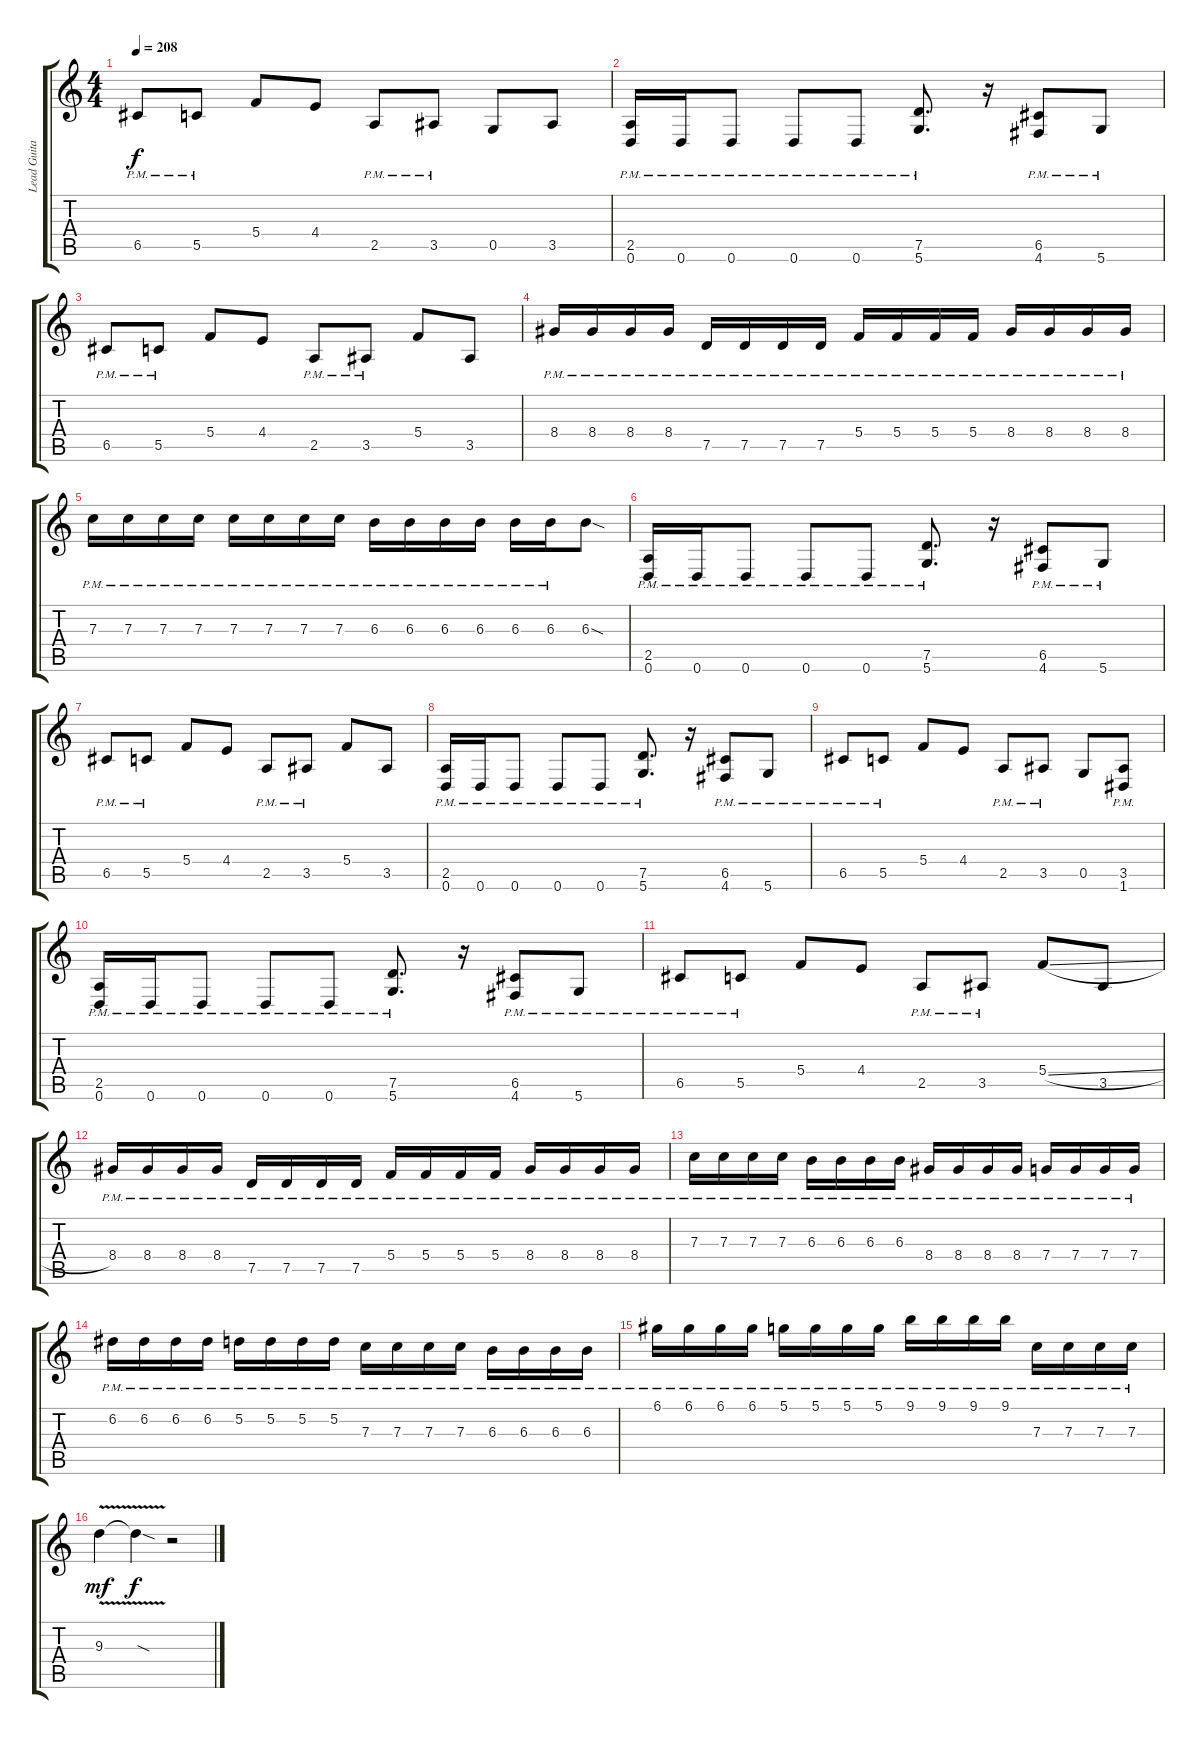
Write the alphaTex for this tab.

\track ("Lead Guitar" "Lead Guita") {instrument distortionguitar}
\staff {score tabs}
\tuning (D4 A3 F3 C3 G2 D2) {hide}
\ts (4 4)
\tempo 208
\clef g2
\ks c
6.5{pm}.8{dy f} 5.5{pm}.8 5.4.8 4.4.8 2.5{pm}.8 3.5{pm}.8 0.5.8 3.5.8 |
(2.5{pm} 0.6{pm}).16 0.6{pm}.16 0.6{pm}.8 0.6{pm}.8 0.6{pm}.8 (7.5{pm} 5.6{pm}).8{d} r.16 (6.5 4.6{pm}).8 5.6{pm}.8 |
6.5{pm}.8 5.5{pm}.8 5.4.8 4.4.8 2.5{pm}.8 3.5{pm}.8 5.4.8 3.5.8 |
8.4{pm}.16{volume 10 balance 4} 8.4{pm}.16 8.4{pm}.16 8.4{pm}.16 7.5{pm}.16 7.5{pm}.16 7.5{pm}.16 7.5{pm}.16 5.4{pm}.16 5.4{pm}.16 5.4{pm}.16 5.4{pm}.16 8.4{pm}.16 8.4{pm}.16 8.4{pm}.16 8.4{pm}.16 |
7.3{pm}.16 7.3{pm}.16 7.3{pm}.16 7.3{pm}.16 7.3{pm}.16 7.3{pm}.16 7.3{pm}.16 7.3{pm}.16 6.3{pm}.16 6.3{pm}.16 6.3{pm}.16 6.3{pm}.16 6.3{pm}.16 6.3{pm}.16 6.3{sod}.8 |
(2.5{pm} 0.6{pm}).16{volume 12 balance 13} 0.6{pm}.16 0.6{pm}.8 0.6{pm}.8 0.6{pm}.8 (7.5{pm} 5.6{pm}).8{d} r.16 (6.5 4.6{pm}).8 5.6{pm}.8 |
6.5{pm}.8 5.5{pm}.8 5.4.8 4.4.8 2.5{pm}.8 3.5{pm}.8 5.4.8 3.5.8 |
(2.5{pm} 0.6{pm}).16 0.6{pm}.16 0.6{pm}.8 0.6{pm}.8 0.6{pm}.8 (7.5{pm} 5.6{pm}).8{d} r.16 (6.5 4.6{pm}).8 5.6{pm}.8 |
6.5{pm}.8 5.5{pm}.8 5.4.8 4.4.8 2.5{pm}.8 3.5{pm}.8 0.5.8 (3.5{pm} 1.6{pm}).8 |
(2.5{pm} 0.6{pm}).16 0.6{pm}.16 0.6{pm}.8 0.6{pm}.8 0.6{pm}.8 (7.5{pm} 5.6{pm}).8{d} r.16 (6.5 4.6{pm}).8 5.6{pm}.8 |
6.5{pm}.8 5.5{pm}.8 5.4.8 4.4.8 2.5{pm}.8 3.5{pm}.8 5.4{sl}.8 3.5.8 |
8.4{pm}.16{volume 10 balance 12} 8.4{pm}.16 8.4{pm}.16 8.4{pm}.16 7.5{pm}.16 7.5{pm}.16 7.5{pm}.16 7.5{pm}.16 5.4{pm}.16 5.4{pm}.16 5.4{pm}.16 5.4{pm}.16 8.4{pm}.16 8.4{pm}.16 8.4{pm}.16 8.4{pm}.16 |
7.3{pm}.16 7.3{pm}.16 7.3{pm}.16 7.3{pm}.16 6.3{pm}.16 6.3{pm}.16 6.3{pm}.16 6.3{pm}.16 8.4{pm}.16 8.4{pm}.16 8.4{pm}.16 8.4{pm}.16 7.4{pm}.16 7.4{pm}.16 7.4{pm}.16 7.4{pm}.16 |
6.2{pm}.16 6.2{pm}.16 6.2{pm}.16 6.2{pm}.16 5.2{pm}.16 5.2{pm}.16 5.2{pm}.16 5.2{pm}.16 7.3{pm}.16 7.3{pm}.16 7.3{pm}.16 7.3{pm}.16 6.3{pm}.16 6.3{pm}.16 6.3{pm}.16 6.3{pm}.16 |
6.1{pm}.16 6.1{pm}.16 6.1{pm}.16 6.1{pm}.16 5.1{pm}.16 5.1{pm}.16 5.1{pm}.16 5.1{pm}.16 9.1{pm}.16 9.1{pm}.16 9.1{pm}.16 9.1{pm}.16 7.3{pm}.16 7.3{pm}.16 7.3{pm}.16 7.3{pm}.16 |
9.3{v}.4{dy mf volume 12 balance 13} 9.3{sod t}.4{dy f} r.2
